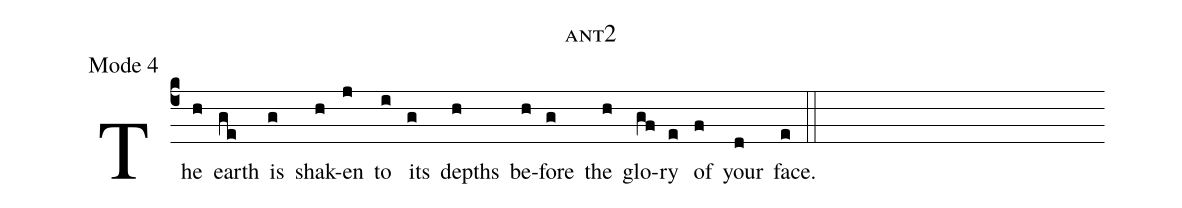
name: ant2;
annotation: Mode 4;
%%
(c4)
The(h) earth(ge) is(g) shak(h)en(j) to(i) its(g) depths(h) be(h)fore(g) the(h) glo(gf)ry(e) of(f) your(d) face.(e) (::)
